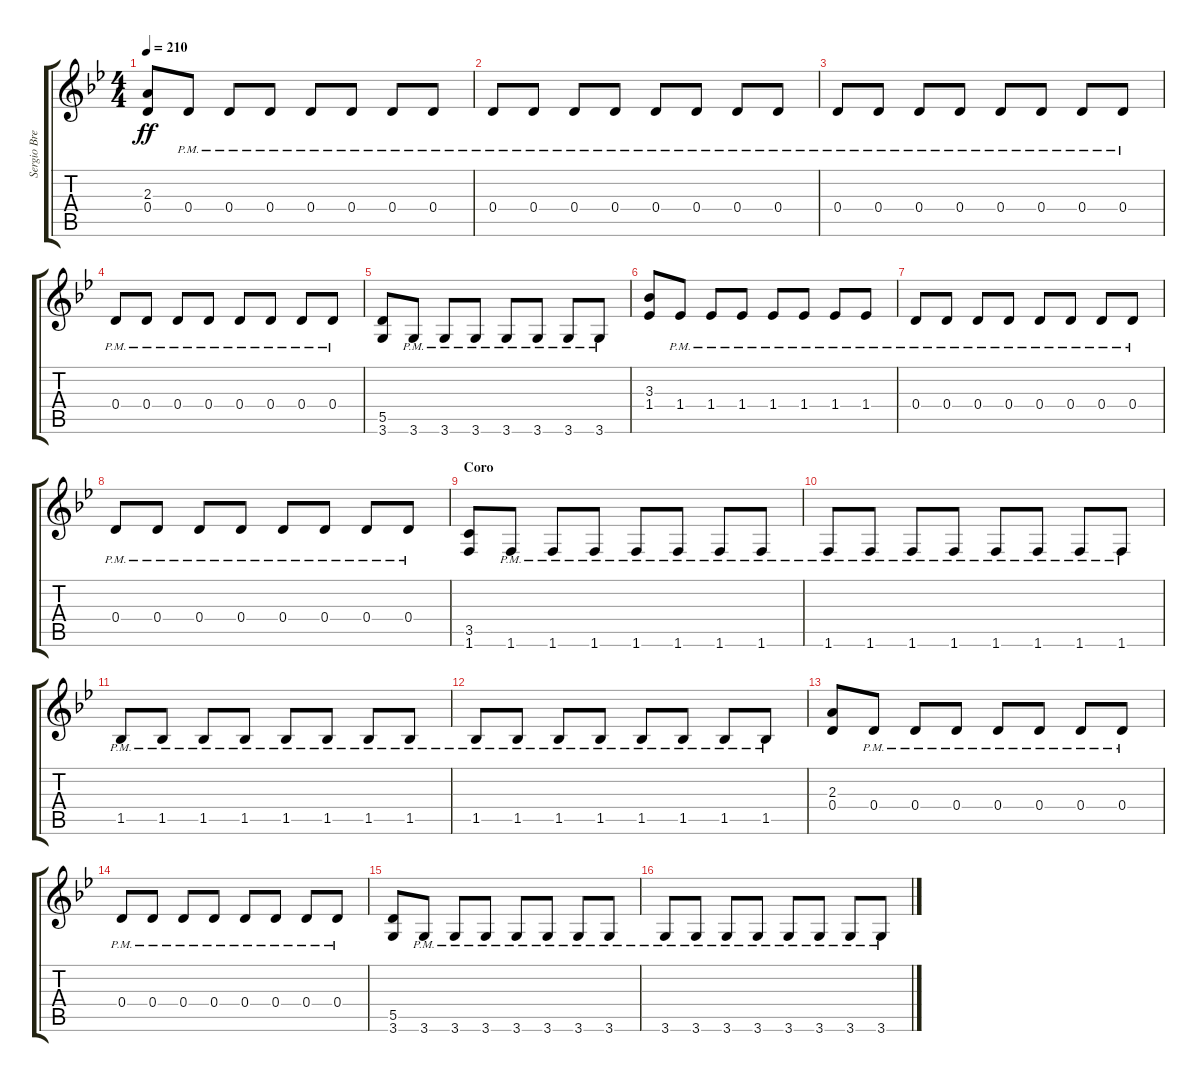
\track ("Sergio Bredichevsky" "Sergio Bre") {instrument overdrivenguitar}
\staff {score tabs}
\tuning (E4 B3 G3 D3 A2 E2) {hide}
\ts (4 4)
\tempo 210
\clef g2
\ks gminor
(2.3 0.4).8{dy ff} 0.4{pm}.8 0.4{pm}.8 0.4{pm}.8 0.4{pm}.8 0.4{pm}.8 0.4{pm}.8 0.4{pm}.8 |
0.4{pm}.8 0.4{pm}.8 0.4{pm}.8 0.4{pm}.8 0.4{pm}.8 0.4{pm}.8 0.4{pm}.8 0.4{pm}.8 |
0.4{pm}.8 0.4{pm}.8 0.4{pm}.8 0.4{pm}.8 0.4{pm}.8 0.4{pm}.8 0.4{pm}.8 0.4{pm}.8 |
0.4{pm}.8 0.4{pm}.8 0.4{pm}.8 0.4{pm}.8 0.4{pm}.8 0.4{pm}.8 0.4{pm}.8 0.4{pm}.8 |
(5.5 3.6).8 3.6{pm}.8 3.6{pm}.8 3.6{pm}.8 3.6{pm}.8 3.6{pm}.8 3.6{pm}.8 3.6{pm}.8 |
(3.3 1.4).8 1.4{pm}.8 1.4{pm}.8 1.4{pm}.8 1.4{pm}.8 1.4{pm}.8 1.4{pm}.8 1.4{pm}.8 |
0.4{pm}.8 0.4{pm}.8 0.4{pm}.8 0.4{pm}.8 0.4{pm}.8 0.4{pm}.8 0.4{pm}.8 0.4{pm}.8 |
0.4{pm}.8 0.4{pm}.8 0.4{pm}.8 0.4{pm}.8 0.4{pm}.8 0.4{pm}.8 0.4{pm}.8 0.4{pm}.8 |
\section ("" "Coro")
(3.5 1.6).8 1.6{pm}.8 1.6{pm}.8 1.6{pm}.8 1.6{pm}.8 1.6{pm}.8 1.6{pm}.8 1.6{pm}.8 |
1.6{pm}.8 1.6{pm}.8 1.6{pm}.8 1.6{pm}.8 1.6{pm}.8 1.6{pm}.8 1.6{pm}.8 1.6{pm}.8 |
1.5{pm}.8 1.5{pm}.8 1.5{pm}.8 1.5{pm}.8 1.5{pm}.8 1.5{pm}.8 1.5{pm}.8 1.5{pm}.8 |
1.5{pm}.8 1.5{pm}.8 1.5{pm}.8 1.5{pm}.8 1.5{pm}.8 1.5{pm}.8 1.5{pm}.8 1.5{pm}.8 |
(2.3 0.4).8 0.4{pm}.8 0.4{pm}.8 0.4{pm}.8 0.4{pm}.8 0.4{pm}.8 0.4{pm}.8 0.4{pm}.8 |
0.4{pm}.8 0.4{pm}.8 0.4{pm}.8 0.4{pm}.8 0.4{pm}.8 0.4{pm}.8 0.4{pm}.8 0.4{pm}.8 |
(5.5 3.6).8 3.6{pm}.8 3.6{pm}.8 3.6{pm}.8 3.6{pm}.8 3.6{pm}.8 3.6{pm}.8 3.6{pm}.8 |
3.6{pm}.8 3.6{pm}.8 3.6{pm}.8 3.6{pm}.8 3.6{pm}.8 3.6{pm}.8 3.6{pm}.8 3.6{pm}.8
